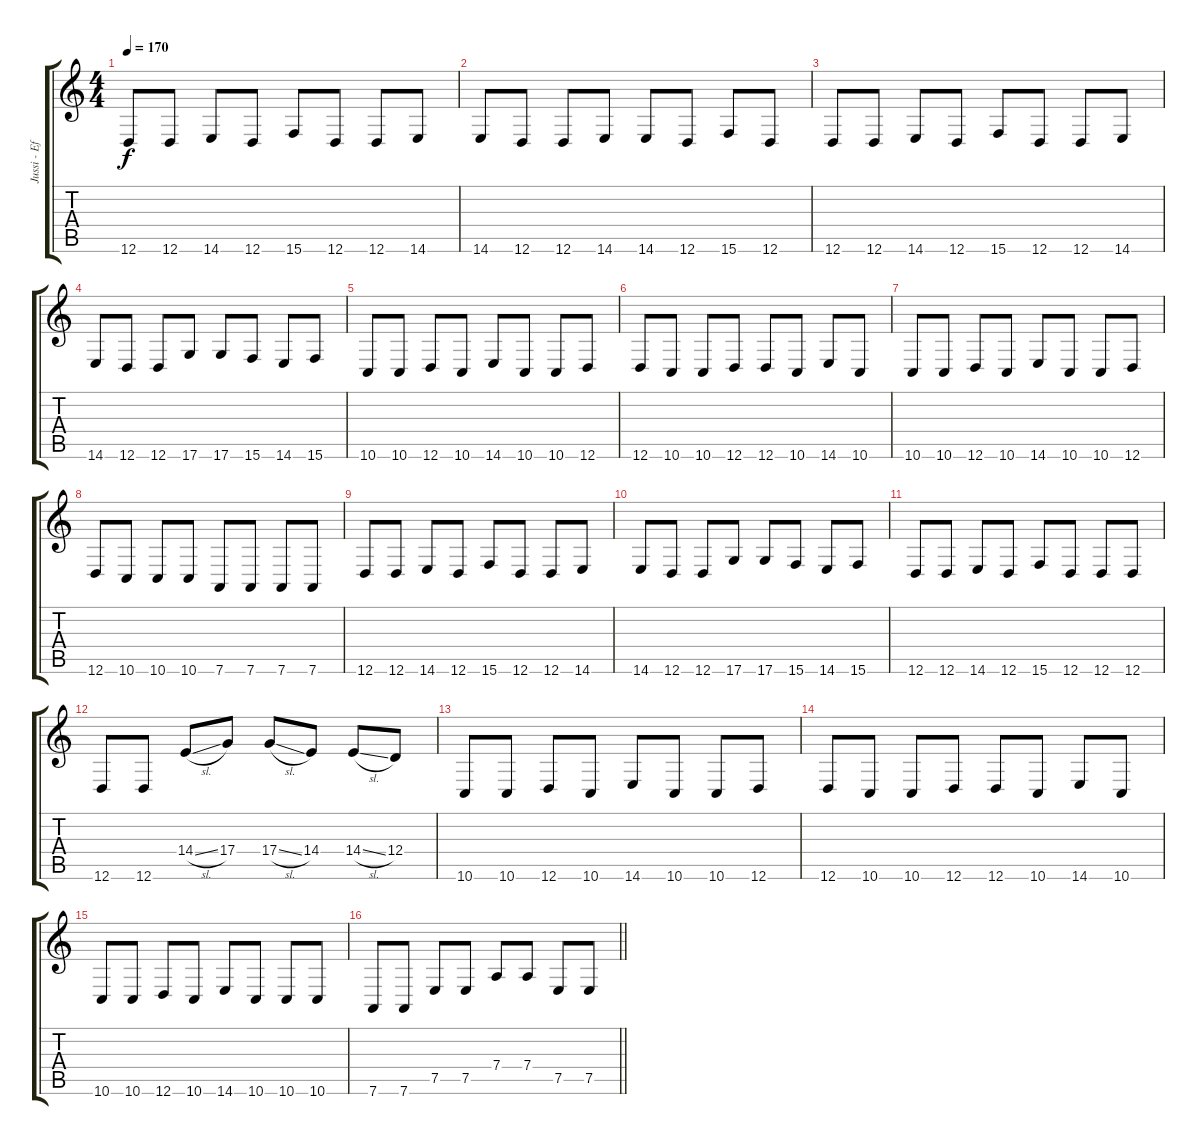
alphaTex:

\track ("Jussi - Effect" "Jussi - Ef") {instrument lead8bassandlead}
\staff {score tabs}
\tuning (E4 B3 G3 D3 A2 D2) {hide}
\ts (4 4)
\tempo 170
\clef g2
\ks c
12.6.8{dy f} 12.6.8 14.6.8 12.6.8 15.6.8 12.6.8 12.6.8 14.6.8 |
14.6.8 12.6.8 12.6.8 14.6.8 14.6.8 12.6.8 15.6.8 12.6.8 |
12.6.8 12.6.8 14.6.8 12.6.8 15.6.8 12.6.8 12.6.8 14.6.8 |
14.6.8 12.6.8 12.6.8 17.6.8 17.6.8 15.6.8 14.6.8 15.6.8 |
10.6.8 10.6.8 12.6.8 10.6.8 14.6.8 10.6.8 10.6.8 12.6.8 |
12.6.8 10.6.8 10.6.8 12.6.8 12.6.8 10.6.8 14.6.8 10.6.8 |
10.6.8 10.6.8 12.6.8 10.6.8 14.6.8 10.6.8 10.6.8 12.6.8 |
12.6.8 10.6.8 10.6.8 10.6.8 7.6.8 7.6.8 7.6.8 7.6.8 |
12.6.8 12.6.8 14.6.8 12.6.8 15.6.8 12.6.8 12.6.8 14.6.8 |
14.6.8 12.6.8 12.6.8 17.6.8 17.6.8 15.6.8 14.6.8 15.6.8 |
12.6.8 12.6.8 14.6.8 12.6.8 15.6.8 12.6.8 12.6.8 12.6.8 |
12.6.8 12.6.8 14.4{sl}.8 17.4.8 17.4{sl}.8 14.4.8 14.4{sl}.8 12.4.8 |
10.6.8 10.6.8 12.6.8 10.6.8 14.6.8 10.6.8 10.6.8 12.6.8 |
12.6.8 10.6.8 10.6.8 12.6.8 12.6.8 10.6.8 14.6.8 10.6.8 |
10.6.8 10.6.8 12.6.8 10.6.8 14.6.8 10.6.8 10.6.8 10.6.8 |
\barLineRight lightlight
7.6.8 7.6.8 7.5.8 7.5.8 7.4.8 7.4.8 7.5.8 7.5.8
